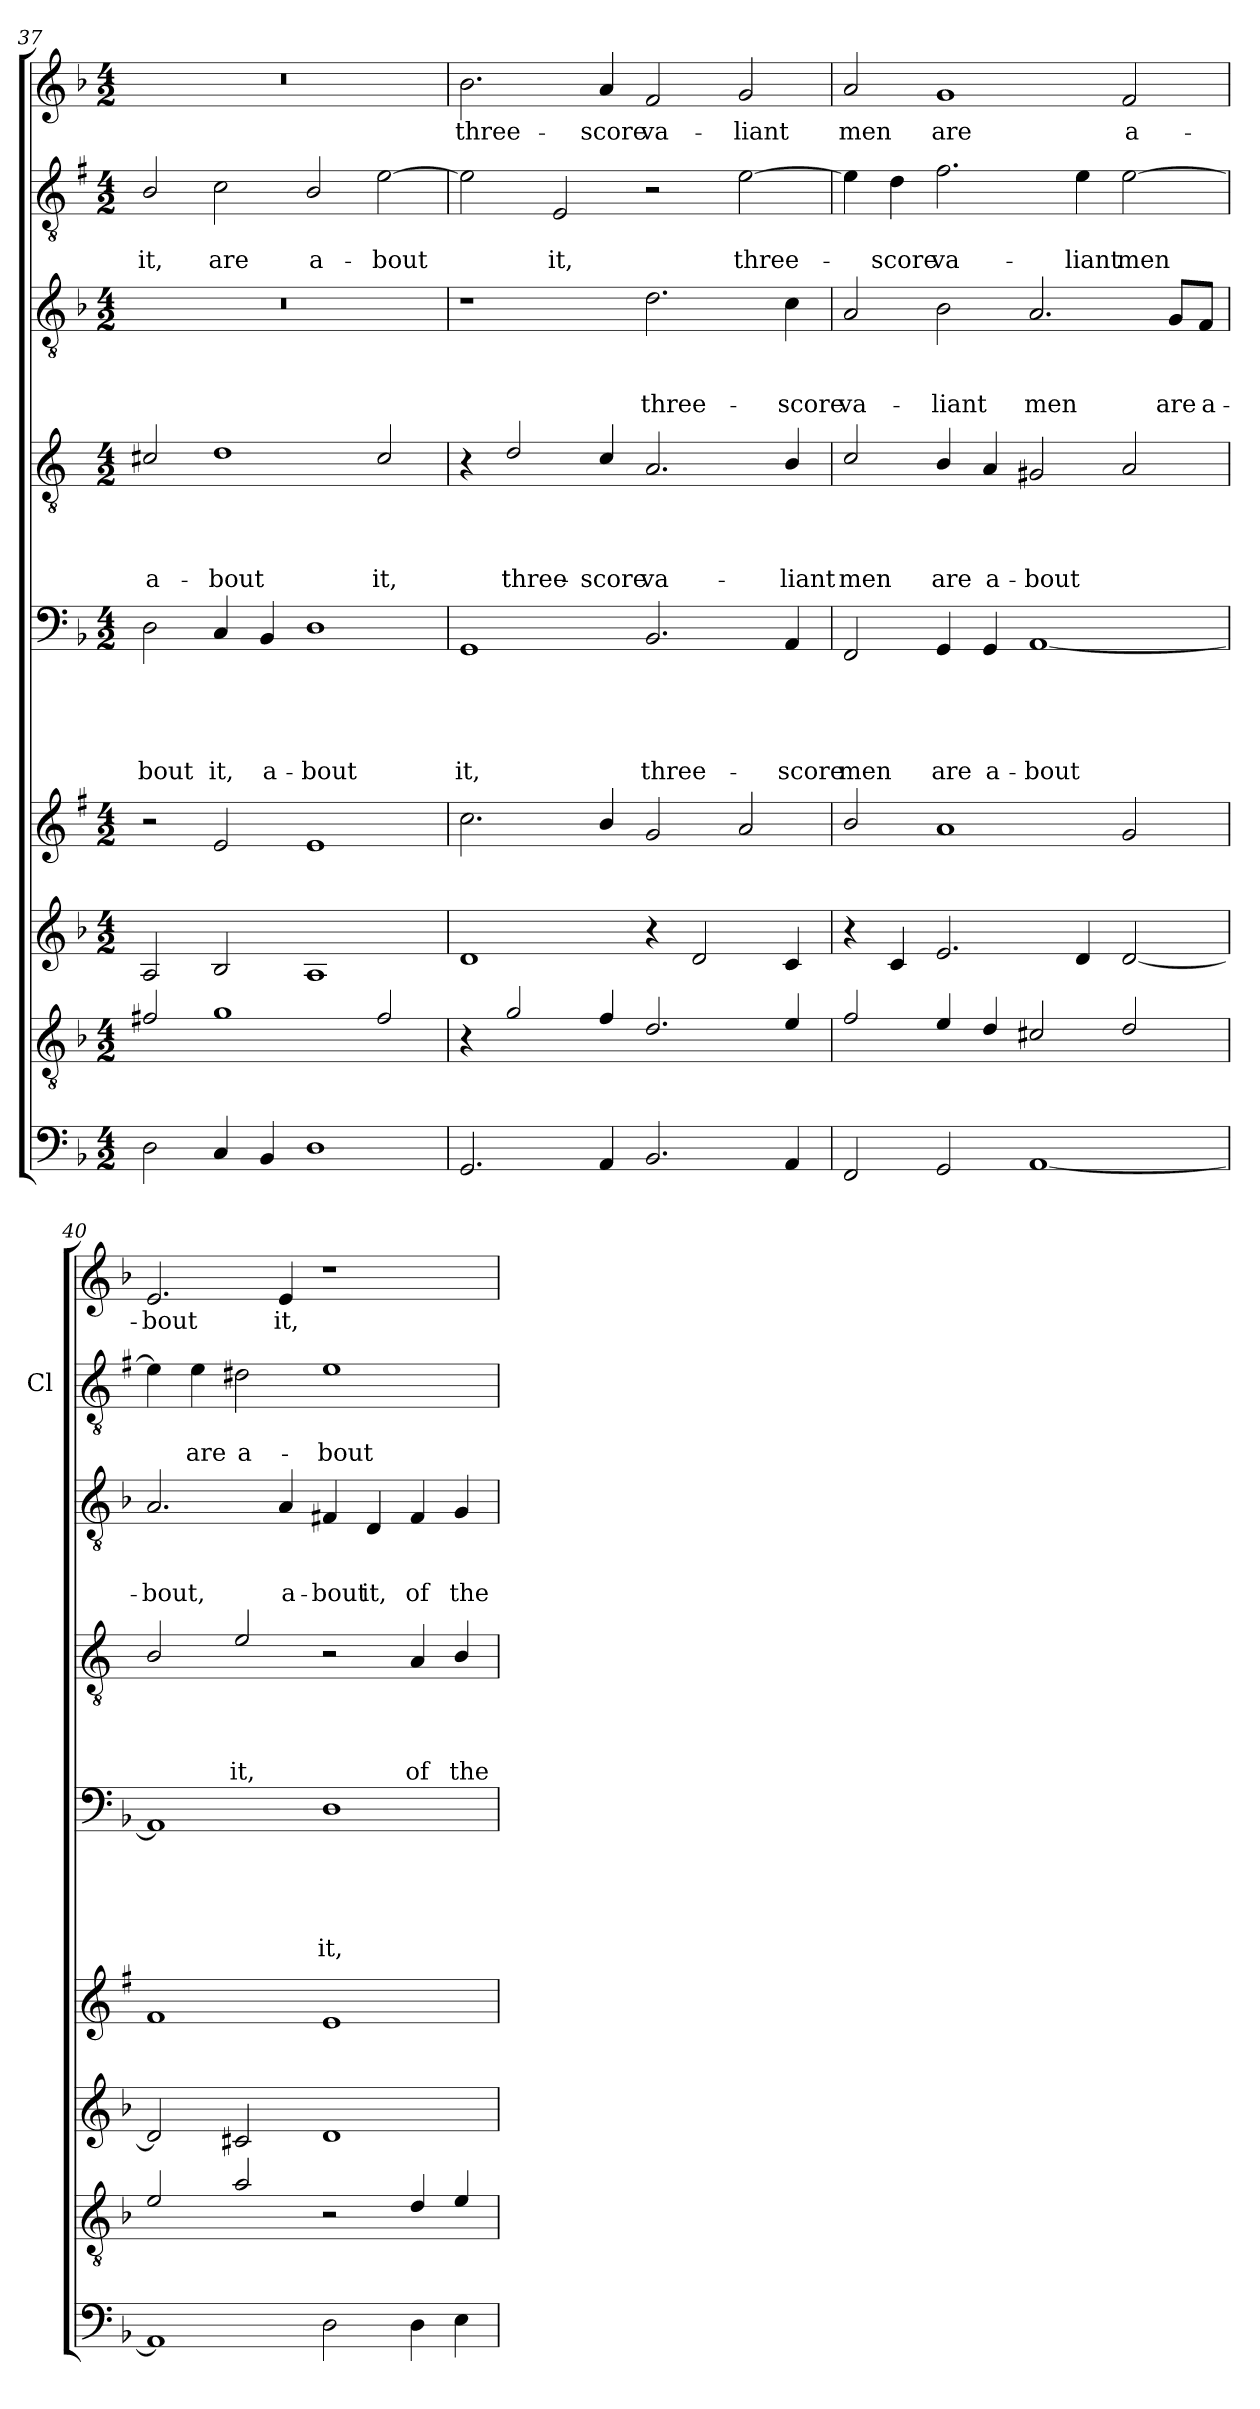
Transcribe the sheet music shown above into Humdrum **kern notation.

**kern	**kern	**kern	**kern	**kern	**text	**text	**text	**text	**text	**kern	**text	**text	**text	**text	**kern	**text	**text	**text	**kern	**text	**text	**kern	**text
*part9	*part8	*part7	*part6	*part5	*part5	*part5	*part5	*part5	*part5	*part4	*part4	*part4	*part4	*part4	*part3	*part3	*part3	*part3	*part2	*part2	*part2	*part1	*part1
*staff9	*staff8	*staff7	*staff6	*staff5	*staff5	*staff5	*staff5	*staff5	*staff5	*staff4	*staff4	*staff4	*staff4	*staff4	*staff3	*staff3	*staff3	*staff3	*staff2	*staff2	*staff2	*staff1	*staff1
*	*	*	*	*	*	*	*	*	*	*	*	*	*	*	*	*	*	*	*I'Cl	*	*	*	*
*clefF4	*clefGv2	*clefG2	*clefG2	*clefF4	*	*	*	*	*	*clefGv2	*	*	*	*	*clefGv2	*	*	*	*clefGv2	*	*	*clefG2	*
*	*ITrd8c14	*	*ITrd1c2	*	*	*	*	*	*	*ITrd4c7	*	*	*	*	*	*	*	*	*ITrd1c2	*	*	*	*
*k[b-]	*k[b-]	*k[b-]	*k[b-]	*k[b-]	*	*	*	*	*	*k[b-]	*	*	*	*	*k[b-]	*	*	*	*k[b-]	*	*	*k[b-]	*
*d:	*d:	*d:	*d:	*d:	*	*	*	*	*	*d:	*	*	*	*	*d:	*	*	*	*d:	*	*	*d:	*
*M4/2	*M4/2	*M4/2	*M4/2	*M4/2	*	*	*	*	*	*M4/2	*	*	*	*	*M4/2	*	*	*	*M4/2	*	*	*M4/2	*
=37	=37	=37	=37	=37	=37	=37	=37	=37	=37	=37	=37	=37	=37	=37	=37	=37	=37	=37	=37	=37	=37	=37	=37
!	!	!	!	!	!	!	!	!	!LO:LY:b	!	!	!	!	!LO:LY:b	!	!	!	!	!	!	!LO:LY:b	!	!
2D\	2F#X/	2A/	2r	2D\	.	.	.	.	-bout	2F#X/	.	.	.	a-	0r	.	.	.	2A/	.	it,	0r	.
!	!	!	!	!	!	!	!	!	!LO:LY:b	!	!	!	!	!LO:LY:b	!	!	!	!	!	!	!LO:LY:b	!	!
4C/	1G	2B-/	2d/	4C/	.	.	.	.	it,	1G	.	.	.	-bout	.	.	.	.	2B-\	.	are	.	.
!	!	!	!	!	!	!	!	!	!LO:LY:b	!	!	!	!	!	!	!	!	!	!	!	!	!	!
4BB-/	.	.	.	4BB-/	.	.	.	.	a-	.	.	.	.	.	.	.	.	.	.	.	.	.	.
!	!	!	!	!	!	!	!	!	!LO:LY:b	!	!	!	!	!	!	!	!	!	!	!	!LO:LY:b	!	!
1D	.	1A	1d	1D	.	.	.	.	-bout	.	.	.	.	.	.	.	.	.	2A/	.	a-	.	.
!	!	!	!	!	!	!	!	!	!	!	!	!	!	!LO:LY:b	!	!	!	!	!	!	!LO:LY:b	!	!
.	2F#/	.	.	.	.	.	.	.	.	2F#/	.	.	.	it,	.	.	.	.	[2d\	.	-bout	.	.
!!LO:PB:g=z
=38	=38	=38	=38	=38	=38	=38	=38	=38	=38	=38	=38	=38	=38	=38	=38	=38	=38	=38	=38	=38	=38	=38	=38
!	!	!	!	!	!	!	!	!	!LO:LY:b	!	!	!	!	!	!	!	!	!	!	!	!	!	!LO:LY:b
2.GG/	4r	1d	2.b-\	1GG	.	.	.	.	it,	4r	.	.	.	.	1r	.	.	.	2d\]	.	.	2.b-\	three-
!	!	!	!	!	!	!	!	!	!	!	!	!	!	!LO:LY:b	!	!	!	!	!	!	!	!	!
.	2G/	.	.	.	.	.	.	.	.	2G/	.	.	.	three-	.	.	.	.	.	.	.	.	.
!	!	!	!	!	!	!	!	!	!	!	!	!	!	!	!	!	!	!	!	!	!LO:LY:b	!	!
.	.	.	.	.	.	.	.	.	.	.	.	.	.	.	.	.	.	.	2D/	.	it,	.	.
!	!	!	!	!	!	!	!	!	!	!	!	!	!	!LO:LY:b	!	!	!	!	!	!	!	!	!LO:LY:b
4AA/	4F/	.	4a/	.	.	.	.	.	.	4F/	.	.	.	-score	.	.	.	.	.	.	.	4a/	-score
!	!	!	!	!	!	!	!	!	!LO:LY:b	!	!	!	!	!LO:LY:b	!	!	!	!LO:LY:b	!	!	!	!	!LO:LY:b
2.BB-/	2.D/	4r	2f/	2.BB-/	.	.	.	.	three-	2.D/	.	.	.	va-	2.d\	.	.	three-	2r	.	.	2f/	va-
.	.	2d/	.	.	.	.	.	.	.	.	.	.	.	.	.	.	.	.	.	.	.	.	.
!	!	!	!	!	!	!	!	!	!	!	!	!	!	!	!	!	!	!	!	!	!LO:LY:b	!	!LO:LY:b
.	.	.	2g/	.	.	.	.	.	.	.	.	.	.	.	.	.	.	.	[2d\	.	three-	2g/	-liant
!	!	!	!	!	!	!	!	!	!LO:LY:b	!	!	!	!	!LO:LY:b	!	!	!	!LO:LY:b	!	!	!	!	!
4AA/	4E/	4c/	.	4AA/	.	.	.	.	-score	4E/	.	.	.	-liant	4c\	.	.	-score	.	.	.	.	.
=39	=39	=39	=39	=39	=39	=39	=39	=39	=39	=39	=39	=39	=39	=39	=39	=39	=39	=39	=39	=39	=39	=39	=39
!	!	!	!	!	!	!	!	!	!LO:LY:b	!	!	!	!	!LO:LY:b	!	!	!	!LO:LY:b	!	!	!	!	!LO:LY:b
2FF/	2F/	4r	2a/	2FF/	.	.	.	.	men	2F/	.	.	.	men	2A/	.	.	va-	4d\]	.	.	2a/	men
!	!	!	!	!	!	!	!	!	!	!	!	!	!	!	!	!	!	!	!	!	!LO:LY:b	!	!
.	.	4c/	.	.	.	.	.	.	.	.	.	.	.	.	.	.	.	.	4c\	.	-score	.	.
!	!	!	!	!	!	!	!	!	!LO:LY:b	!	!	!	!	!LO:LY:b	!	!	!	!LO:LY:b	!	!	!LO:LY:b	!	!LO:LY:b
2GG/	4E/	2.e/	1g	4GG/	.	.	.	.	are	4E/	.	.	.	are	2B-\	.	.	-liant	2.e\	.	va-	1g	are
!	!	!	!	!	!	!	!	!	!LO:LY:b	!	!	!	!	!LO:LY:b	!	!	!	!	!	!	!	!	!
.	4D/	.	.	4GG/	.	.	.	.	a-	4D/	.	.	.	a-	.	.	.	.	.	.	.	.	.
!	!	!	!	!	!	!	!	!	!LO:LY:b	!	!	!	!	!LO:LY:b	!	!	!	!LO:LY:b	!	!	!	!	!
[1AA	2C#X/	.	.	[1AA	.	.	.	.	-bout	2C#X/	.	.	.	-bout	2.A/	.	.	men	.	.	.	.	.
!	!	!	!	!	!	!	!	!	!	!	!	!	!	!	!	!	!	!	!	!	!LO:LY:b	!	!
.	.	4d/	.	.	.	.	.	.	.	.	.	.	.	.	.	.	.	.	4d\	.	-liant	.	.
!	!	!	!	!	!	!	!	!	!	!	!	!	!	!	!	!	!	!	!	!	!LO:LY:b	!	!LO:LY:b
.	2D/	[2d/	2f/	.	.	.	.	.	.	2D/	.	.	.	.	.	.	.	.	[2d\	.	men	2f/	a-
!	!	!	!	!	!	!	!	!	!	!	!	!	!	!	!	!	!	!LO:LY:b	!	!	!	!	!
.	.	.	.	.	.	.	.	.	.	.	.	.	.	.	8G/L	.	.	are	.	.	.	.	.
!	!	!	!	!	!	!	!	!	!	!	!	!	!	!	!	!	!	!LO:LY:b	!	!	!	!	!
.	.	.	.	.	.	.	.	.	.	.	.	.	.	.	8F/J	.	.	a-	.	.	.	.	.
=40	=40	=40	=40	=40	=40	=40	=40	=40	=40	=40	=40	=40	=40	=40	=40	=40	=40	=40	=40	=40	=40	=40	=40
!	!	!	!	!	!	!	!	!	!	!	!	!	!	!	!	!	!	!LO:LY:b	!	!	!	!	!LO:LY:b
1AA]	2E/	2d/]	1e	1AA]	.	.	.	.	.	2E/	.	.	.	.	2.A/	.	.	-bout,	4d\]	.	.	2.e/	-bout
!	!	!	!	!	!	!	!	!	!	!	!	!	!	!	!	!	!	!	!	!	!LO:LY:b	!	!
.	.	.	.	.	.	.	.	.	.	.	.	.	.	.	.	.	.	.	4d\	.	are	.	.
!	!	!	!	!	!	!	!	!	!	!	!	!	!	!LO:LY:b	!	!	!	!	!	!	!LO:LY:b	!	!
.	2A/	2c#X/	.	.	.	.	.	.	.	2A/	.	.	.	it,	.	.	.	.	2c#X\	.	a-	.	.
!	!	!	!	!	!	!	!	!	!	!	!	!	!	!	!	!	!	!LO:LY:b	!	!	!	!	!LO:LY:b
.	.	.	.	.	.	.	.	.	.	.	.	.	.	.	4A/	.	.	a-	.	.	.	4e/	it,
!	!	!	!	!	!	!	!	!	!LO:LY:b	!	!	!	!	!	!	!	!	!LO:LY:b	!	!	!LO:LY:b	!	!
2D\	2r	1d	1d	1D	.	.	.	.	it,	2r	.	.	.	.	4F#X/	.	.	-bout	1d	.	-bout	1r	.
!	!	!	!	!	!	!	!	!	!	!	!	!	!	!	!	!	!	!LO:LY:b	!	!	!	!	!
.	.	.	.	.	.	.	.	.	.	.	.	.	.	.	4D/	.	.	it,	.	.	.	.	.
!	!	!	!	!	!	!	!	!	!	!	!	!	!	!LO:LY:b	!	!	!	!LO:LY:b	!	!	!	!	!
4D\	4D/	.	.	.	.	.	.	.	.	4D/	.	.	.	of	4F#/	.	.	of	.	.	.	.	.
!	!	!	!	!	!	!	!	!	!	!	!	!	!	!LO:LY:b	!	!	!	!LO:LY:b	!	!	!	!	!
4E\	4E/	.	.	.	.	.	.	.	.	4E/	.	.	.	the	4G/	.	.	the	.	.	.	.	.
=	=	=	=	=	=	=	=	=	=	=	=	=	=	=	=	=	=	=	=	=	=	=	=
*-	*-	*-	*-	*-	*-	*-	*-	*-	*-	*-	*-	*-	*-	*-	*-	*-	*-	*-	*-	*-	*-	*-	*-
